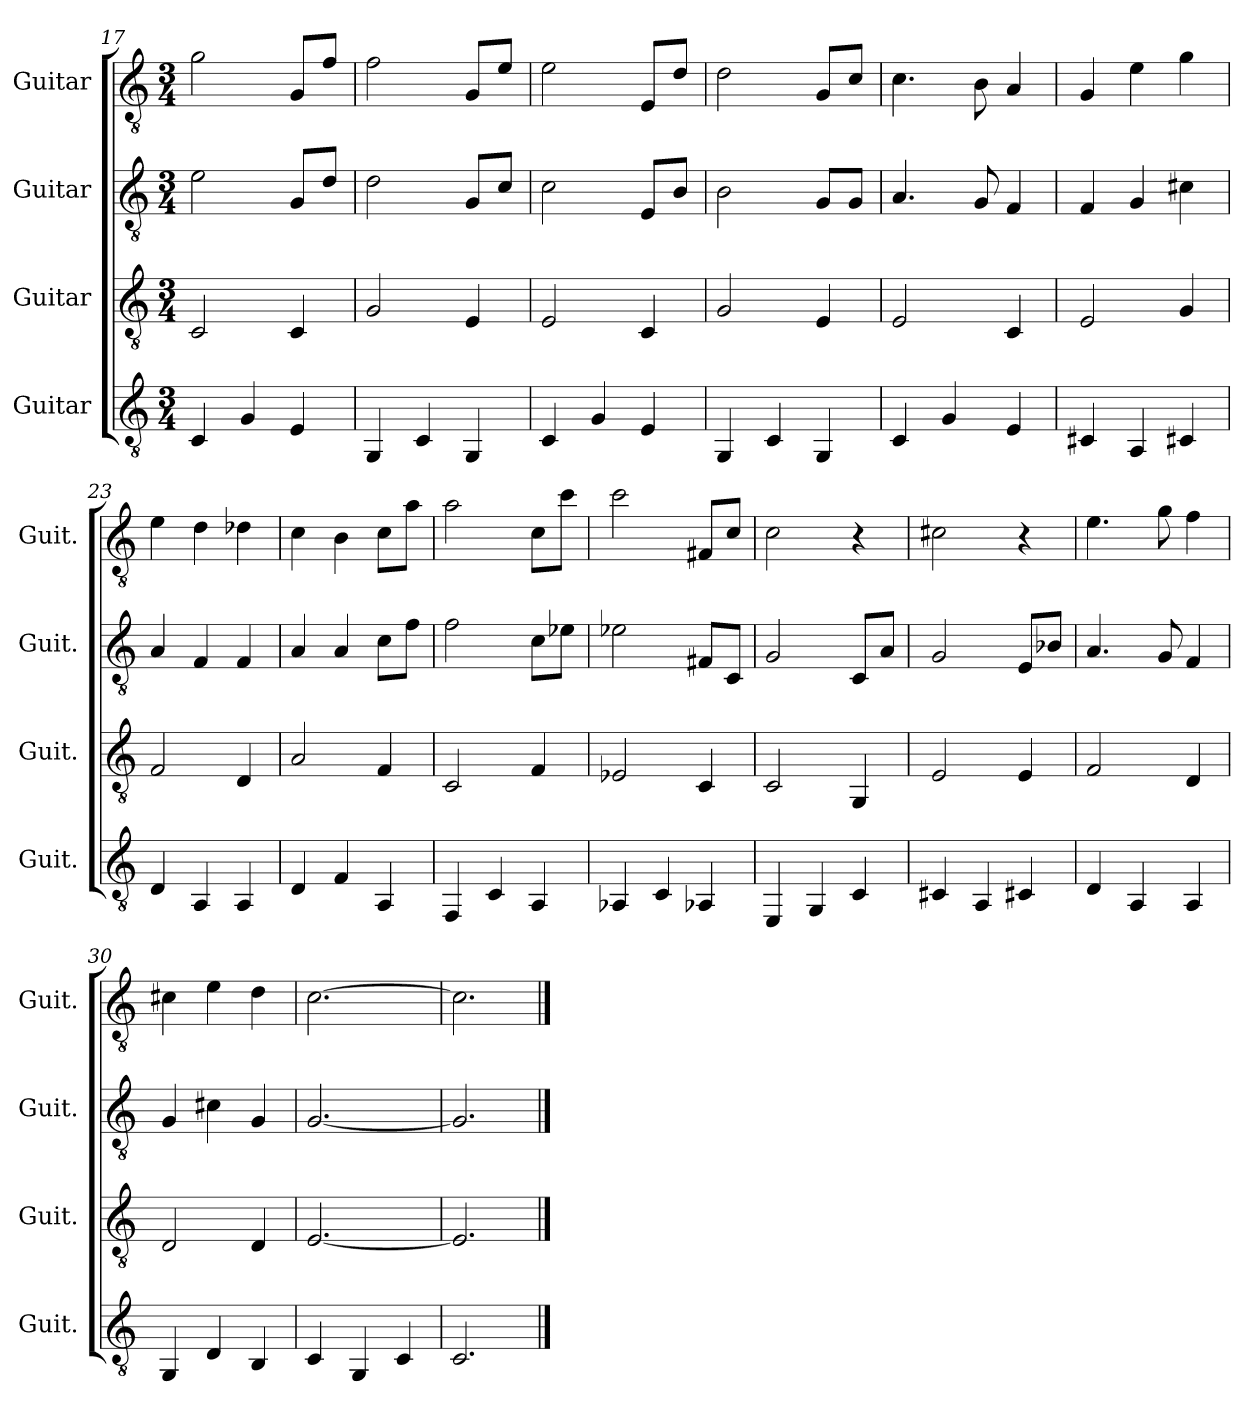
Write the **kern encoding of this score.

**kern	**kern	**kern	**kern
*part4	*part3	*part2	*part1
*staff4	*staff3	*staff2	*staff1
*I"Guitar	*I"Guitar	*I"Guitar	*I"Guitar
*I'Guit.	*I'Guit.	*I'Guit.	*I'Guit.
*clefGv2	*clefGv2	*clefGv2	*clefGv2
*k[]	*k[]	*k[]	*k[]
*C:	*C:	*C:	*C:
*M3/4	*M3/4	*M3/4	*M3/4
=17	=17	=17	=17
4C/	2C/	2e\	2g\
4G/	.	.	.
4E/	4C/	8G/L	8G/L
.	.	8d/J	8f/J
!!LO:PB:g=z
=18	=18	=18	=18
4GG/	2G/	2d\	2f\
4C/	.	.	.
4GG/	4E/	8G/L	8G/L
.	.	8c/J	8e/J
=19	=19	=19	=19
4C/	2E/	2c\	2e\
4G/	.	.	.
4E/	4C/	8E/L	8E/L
.	.	8B/J	8d/J
=20	=20	=20	=20
4GG/	2G/	2B\	2d\
4C/	.	.	.
4GG/	4E/	8G/L	8G/L
.	.	8G/J	8c/J
=21	=21	=21	=21
4C/	2E/	4.A/	4.c\
4G/	.	.	.
.	.	8G/	8B\
4E/	4C/	4F/	4A/
=22	=22	=22	=22
4C#X/	2E/	4F/	4G/
4AA/	.	4G/	4e\
4C#X/	4G/	4c#X\	4g\
=23	=23	=23	=23
4D/	2F/	4A/	4e\
4AA/	.	4F/	4d\
4AA/	4D/	4F/	4d-X\
=24	=24	=24	=24
4D/	2A/	4A/	4c\
4F/	.	4A/	4B\
4AA/	4F/	8c\L	8c\L
.	.	8f\J	8a\J
=25	=25	=25	=25
4FF/	2C/	2f\	2a\
4C/	.	.	.
4AA/	4F/	8c\L	8c\L
.	.	8e-X\J	8cc\J
!!LO:LB:g=z
=26	=26	=26	=26
4AA-X/	2E-X/	2e-X\	2cc\
4C/	.	.	.
4AA-X/	4C/	8F#X/L	8F#X/L
.	.	8C/J	8c/J
=27	=27	=27	=27
4EE/	2C/	2G/	2c\
4GG/	.	.	.
4C/	4GG/	8C/L	4r
.	.	8A/J	.
=28	=28	=28	=28
4C#X/	2E/	2G/	2c#X\
4AA/	.	.	.
4C#X/	4E/	8E/L	4r
.	.	8B-X/J	.
=29	=29	=29	=29
4D/	2F/	4.A/	4.e\
4AA/	.	.	.
.	.	8G/	8g\
4AA/	4D/	4F/	4f\
=30	=30	=30	=30
4GG/	2D/	4G/	4c#X\
4D/	.	4c#X\	4e\
4BB/	4D/	4G/	4d\
=31	=31	=31	=31
4C/	[2.E/	[2.G/	[2.c\
4GG/	.	.	.
4C/	.	.	.
=32	=32	=32	=32
2.C/	2.E/]	2.G/]	2.c\]
==	==	==	==
*-	*-	*-	*-
